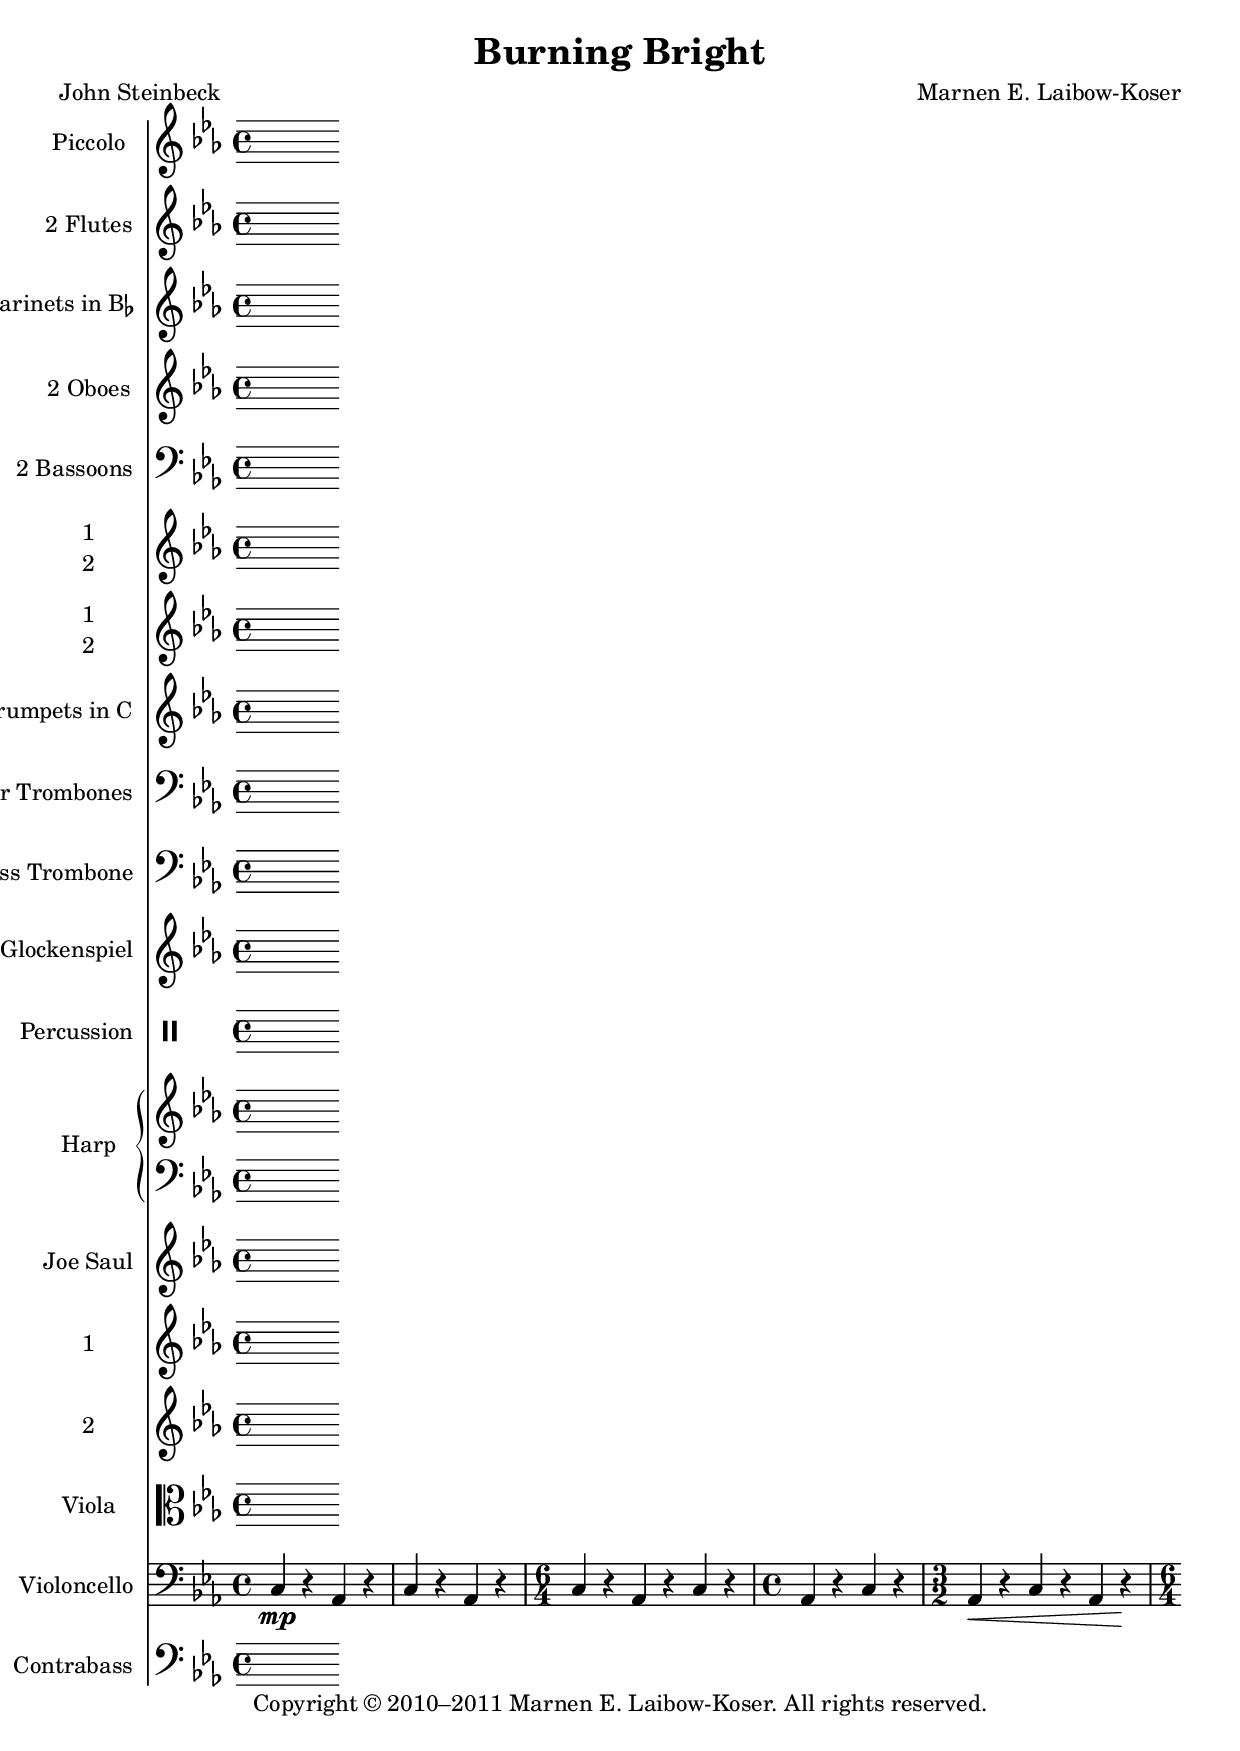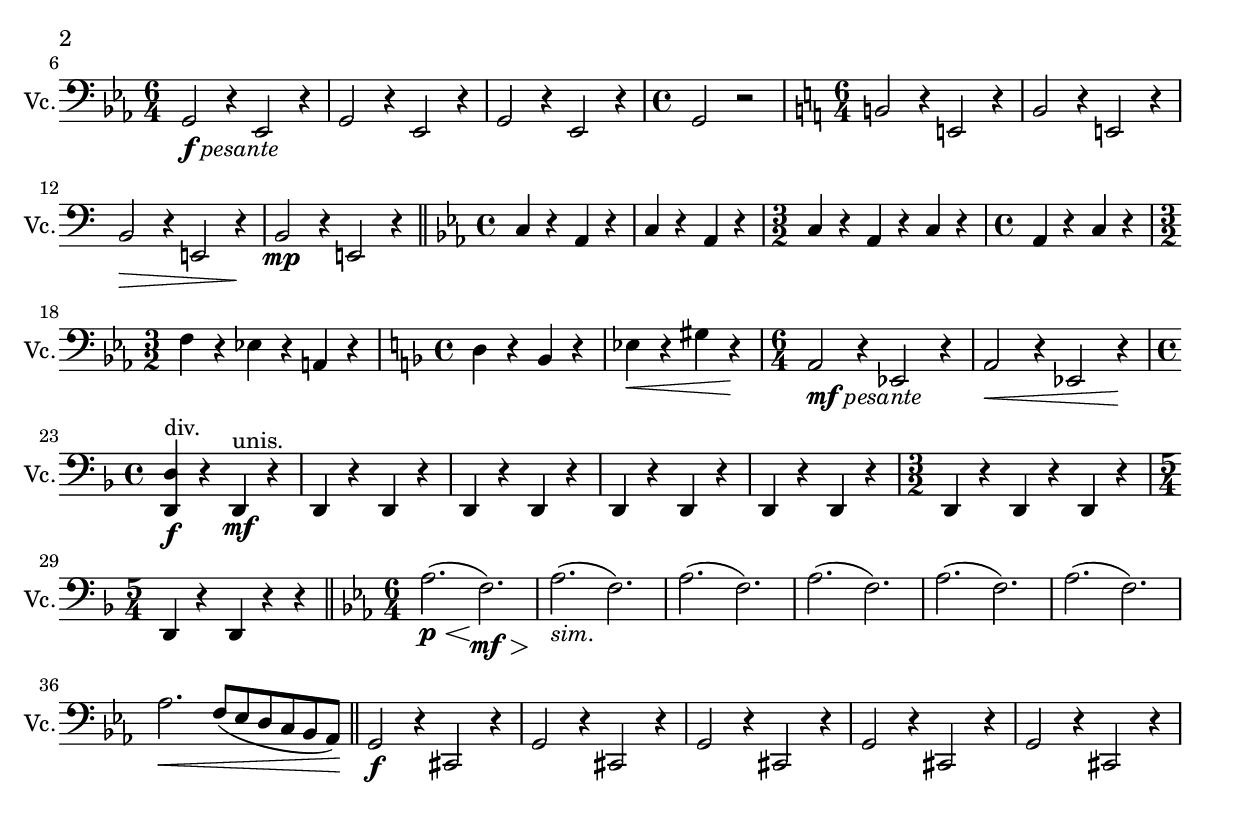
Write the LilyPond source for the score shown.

% Created on Mon Aug 15 13:29:44 EDT 2011
\version "2.14.2"

\header {
	title = "Burning Bright" 
 poet = "John Steinbeck" 
 	composer = "Marnen E. Laibow-Koser" 
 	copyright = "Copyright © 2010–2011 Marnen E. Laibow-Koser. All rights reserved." 

}

\include "english.ly"
\version "2.18.0"
\include "english.ly"
\include "../globals.ly"

celloNotes = {
  % Orchestration p. 1
  \clef bass
  \key c \minor
  \relative c {
    \time 4/4
    c4\mp r af r |
    c r af r |
    \time 6/4
    c r af r c r |
    \time 4/4
    af r c r |
    % p. 2
    \time 3/2
    af\< r c r af r\! |
    \time 6/4
    g=,2_\markup { \dynamic f \italic pesante } r4 ef2 r4 |
    \repeat unfold 2 { g2 r4 ef2 r4 } |
    % p. 3
    \time 4/4
    g2 r |
    \key a \minor
    \time 6/4
    b!=,2 r4 e,!2 r4 |
    % p. 4
    b'2 r4 e,!2 r4 |
    b'2\> r4 e,!2 r4\! |
    b'2\mp r4 e,!2 r4 \bar "||"
    \key c \minor
    \time 4/4
    c'=4 r af r |
    % p. 5
    c r af r |
    \time 3/2
    c r af r c r |
    \time 4/4
    af r c r |
    \time 3/2
    f= r ef! r a, r |
    % p. 6
    \key d \minor
    \time 4/4
    d= r bf r |
    ef\< r gs= r\! |
    \time 6/4
    a,=,2_\markup { \dynamic mf \italic pesante } r4 ef2 r4 |
    a2\< r4 ef2 r4\! |
    % p. 7
    \time 4/4
    <d d'>\f^\div r d=,\mf^\unis r |
    << 
      { \repeat unfold 13 { d4 r } }
      { s1*4 | \time 3/2 s1. | \time 5/4 s1 }
    >>
    % p. 8
    r4 \bar "||"
  }
  \key ef \major
  \time 6/4
  <<
    { \repeat unfold 6 { af2.( f) | } }
    { s2\p\< s8 s\! s2\mf\> s8 s\! | s_\sim }
  >>
  % p. 10
  \relative a {
    af2.\< f8( ef d c bf af)\! \bar "||"
    << 
      { \repeat unfold 5 { g=,2 r4 cs,2 r4 | } }
      { s4\f }
    >>
  }
}

\addQuote "cello" { \celloNotes }


verse= \lyricmode {

}
 

staffPiccolo = \new Staff {
	\time 4/4
	\set Staff.instrumentName = "Piccolo"
	\set Staff.shortInstrumentName = "Picc."
	\set Staff.midiInstrument = "piccolo"
	\transposition c'
	\key c \minor
	\clef treble
	\relative c' { 	
 % Type notes here 

	\bar "|."
	}

}
staffFlutes = \new Staff {
	\set Staff.instrumentName = "2 Flutes"
	\set Staff.shortInstrumentName = "Fls."
	\set Staff.midiInstrument = "flute"
	\key c \minor
	\clef treble
	\relative c' { 	
 % Type notes here 

	\bar "|."
	}

}
staffClarinets = \new Staff {
	\set Staff.instrumentName = \markup { \concat { "2 Clarinets in B" \smaller \flat } }
	\set Staff.shortInstrumentName = \markup { \concat { "Cls. (B" \smaller \flat \larger ")" } }
	\set Staff.midiInstrument = "clarinet"
	\transposition bf,
	\key c \minor
	\clef treble
	\relative c' { 	
 % Type notes here 

	\bar "|."
	}

}
staffOboes = \new Staff {
	\set Staff.instrumentName = "2 Oboes"
	\set Staff.shortInstrumentName = "Obs."
	\set Staff.midiInstrument = "oboe"
	\key c \minor
	\clef treble
	\relative c' { 	
 % Type notes here 

	\bar "|."
	}

}
staffBassoons = \new Staff {
	\set Staff.instrumentName = "2 Bassoons"
	\set Staff.shortInstrumentName = "Bns."
	\set Staff.midiInstrument = "bassoon"
	\key c \minor
	\clef bass
	\relative c' { 	
 % Type notes here 

	\bar "|."
	}

}
staffHornsInII = \new Staff {
	\set Staff.instrumentName = \markup { \column { 1 2 } }
	\set Staff.shortInstrumentName = \markup { \column { 1 2 } }
	\set Staff.midiInstrument = "french horn"
	\transposition f,
	\key c \minor
	\clef treble
	\relative c' { 	
 % Type notes here 

	\bar "|."
	}

}
staffHornsIIInIV = \new Staff {
	\set Staff.instrumentName = \markup { \column { 1 2 } }
	\set Staff.shortInstrumentName = \markup { \column { 1 2 } }
	\set Staff.midiInstrument = "french horn"
	\transposition f,
	\key c \minor
	\clef treble
	\relative c' { 	
 % Type notes here 

	\bar "|."
	}

}
staffTrumpets = \new Staff {
	\set Staff.instrumentName = "3 Trumpets in C"
	\set Staff.shortInstrumentName = "Tpts. (C)"
	\set Staff.midiInstrument = "trumpet"
	\key c \minor
	\clef treble
	\relative c' { 	
 % Type notes here 

	\bar "|."
	}

}
staffTenorTrombones = \new Staff {
	\set Staff.instrumentName = "2 Tenor Trombones"
	\set Staff.shortInstrumentName = "T.Tbns."
	\set Staff.midiInstrument = "trombone"
	\key c \minor
	\clef bass
	\relative c' { 	
 % Type notes here 

	\bar "|."
	}

}
staffBassTrombone = \new Staff {
	\set Staff.instrumentName = "Bass Trombone"
	\set Staff.shortInstrumentName = "B.Tbn."
	\set Staff.midiInstrument = "trombone"
	\key c \minor
	\clef bass
	\relative c' { 	
 % Type notes here 

	\bar "|."
	}

}
staffGlockenspiel = \new Staff {
	\set Staff.instrumentName = "Glockenspiel"
	\set Staff.shortInstrumentName = "Glock."
	\set Staff.midiInstrument = "glockenspiel"
	\transposition c''
	\key c \minor
	\clef treble
	\relative c' { 	
 % Type notes here 

	\bar "|."
	}

}
staffPercussion = \new DrumStaff {
  \set DrumStaff.instrumentName = "Percussion"
  \set DrumStaff.shortInstrumentName = "Perc."
}
staffHarp = \new PianoStaff {
	\set PianoStaff.midiInstrument = #"harp"
	\set PianoStaff.instrumentName = #"Harp"
	\set PianoStaff.shortInstrumentName = "Hp."
				<<
		\context Staff = "RH" {  % Right hand 
			\clef treble
			\key c \minor
			\relative c' {
			}
		}
		\context Staff = "LH" {  % Left hand 			
			\clef bass
			\key c \minor
			\relative c {
			}
		}
	>>
}

staffVoice = \new Staff {
	\set Staff.instrumentName = "Joe Saul"
	\set Staff.shortInstrumentName = "J.S."
	\set Staff.midiInstrument = "bassoon"
	\key c \minor
	\clef treble
	\relative c' { 	
		\context Voice = "melodyVoi" {
			\dynamicUp		
 % Type notes here 
		}

	\bar "|."
	}

}
staffViolinI = \new Staff {
	\set Staff.instrumentName = "1"
	\set Staff.shortInstrumentName = "1"
	\set Staff.midiInstrument = "violin"
	\key c \minor
	\clef treble
	\relative c' { 	
 % Type notes here 

	\bar "|."
	}

}
staffViolinII = \new Staff {
	\set Staff.instrumentName = "2"
	\set Staff.shortInstrumentName = "2"
	\set Staff.midiInstrument = "violin"
	\key c \minor
	\clef treble
	\relative c' { 	
 % Type notes here 

	\bar "|."
	}

}
staffViola = \new Staff {
	\set Staff.instrumentName = "Viola"
	\set Staff.shortInstrumentName = "Va."
	\set Staff.midiInstrument = "viola"
	\key c \minor
	\clef alto
	\relative c' { 	
 % Type notes here 

	\bar "|."
	}

}
staffCello = \new Staff {
	\set Staff.instrumentName = "Violoncello"
	\set Staff.shortInstrumentName = "Vc."
	\set Staff.midiInstrument = "cello"
	\celloNotes
}
staffContrabass = \new Staff {
	\set Staff.instrumentName = "Contrabass"
	\set Staff.shortInstrumentName = "Cb."
	\set Staff.midiInstrument = "contrabass"
	\transposition c'
	\key c \minor
	\clef bass
	\relative c' { 	
 % Type notes here 

	\bar "|."
	}

}


\score {
	<<
		\staffPiccolo
		\staffFlutes
		\staffClarinets
		\staffOboes
		\staffBassoons
		\staffHornsInII
		\staffHornsIIInIV
		\staffTrumpets
		\staffTenorTrombones
		\staffBassTrombone
		\staffGlockenspiel
		\staffPercussion
		\staffHarp
		\staffVoice
		\context Lyrics = "lmelodyVoi" \lyricmode { \lyricsto "melodyVoi" \verse }
		
		\staffViolinI
		\staffViolinII
		\staffViola
		\staffCello
		\staffContrabass
	>>
	
	\midi {
	}

  \layout {
  }
}

\paper {
}


